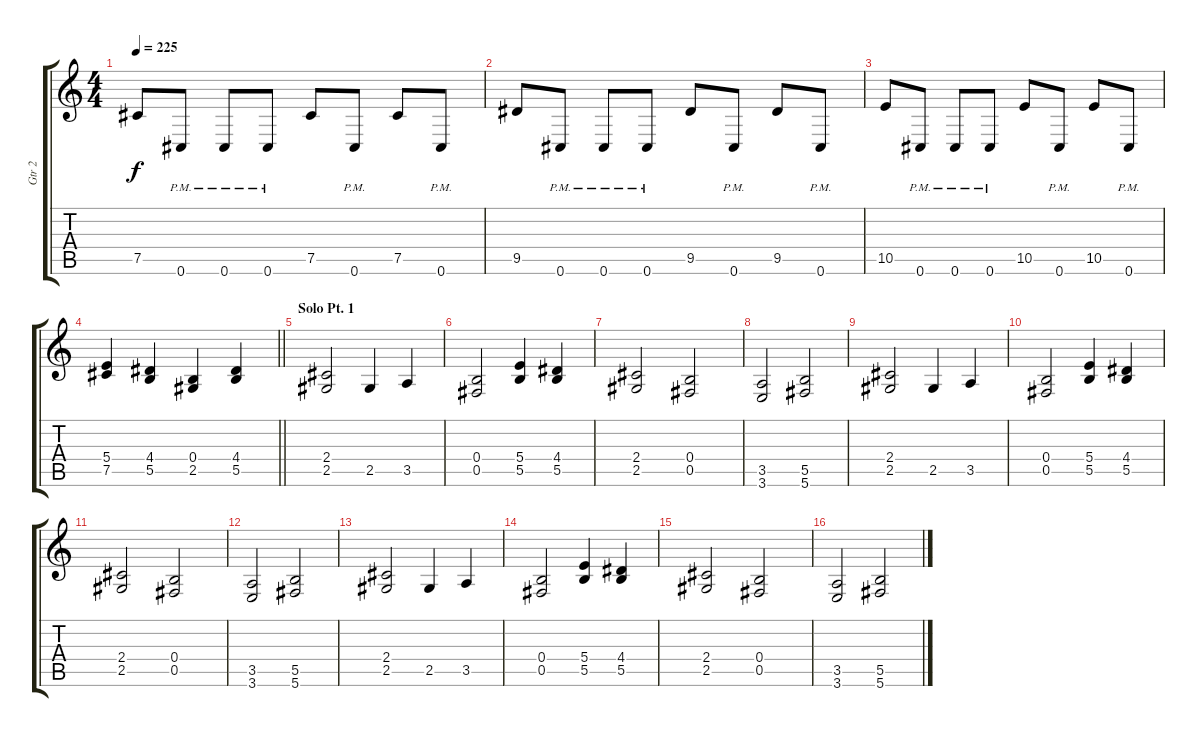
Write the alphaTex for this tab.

\track ("Gtr 2" "Gtr 2") {instrument distortionguitar}
\staff {score tabs}
\tuning (Db4 Ab3 E3 B2 Gb2 Db2) {hide}
\ts (4 4)
\tempo 225
\clef g2
\ks c
7.5.8{dy f} 0.6{pm}.8 0.6{pm}.8 0.6{pm}.8 7.5.8 0.6{pm}.8 7.5.8 0.6{pm}.8 |
9.5.8 0.6{pm}.8 0.6{pm}.8 0.6{pm}.8 9.5.8 0.6{pm}.8 9.5.8 0.6{pm}.8 |
10.5.8 0.6{pm}.8 0.6{pm}.8 0.6{pm}.8 10.5.8 0.6{pm}.8 10.5.8 0.6{pm}.8 |
\barLineRight lightlight
(5.4 7.5).4 (4.4 5.5).4 (0.4 2.5).4 (4.4 5.5).4 |
\section ("" "Solo Pt. 1")
(2.4 2.5).2 2.5.4 3.5.4 |
(0.4 0.5).2 (5.4 5.5).4 (4.4 5.5).4 |
(2.4 2.5).2 (0.4 0.5).2 |
(3.5 3.6).2 (5.5 5.6).2 |
(2.4 2.5).2 2.5.4 3.5.4 |
(0.4 0.5).2 (5.4 5.5).4 (4.4 5.5).4 |
(2.4 2.5).2 (0.4 0.5).2 |
(3.5 3.6).2 (5.5 5.6).2 |
(2.4 2.5).2 2.5.4 3.5.4 |
(0.4 0.5).2 (5.4 5.5).4 (4.4 5.5).4 |
(2.4 2.5).2 (0.4 0.5).2 |
(3.5 3.6).2 (5.5 5.6).2
